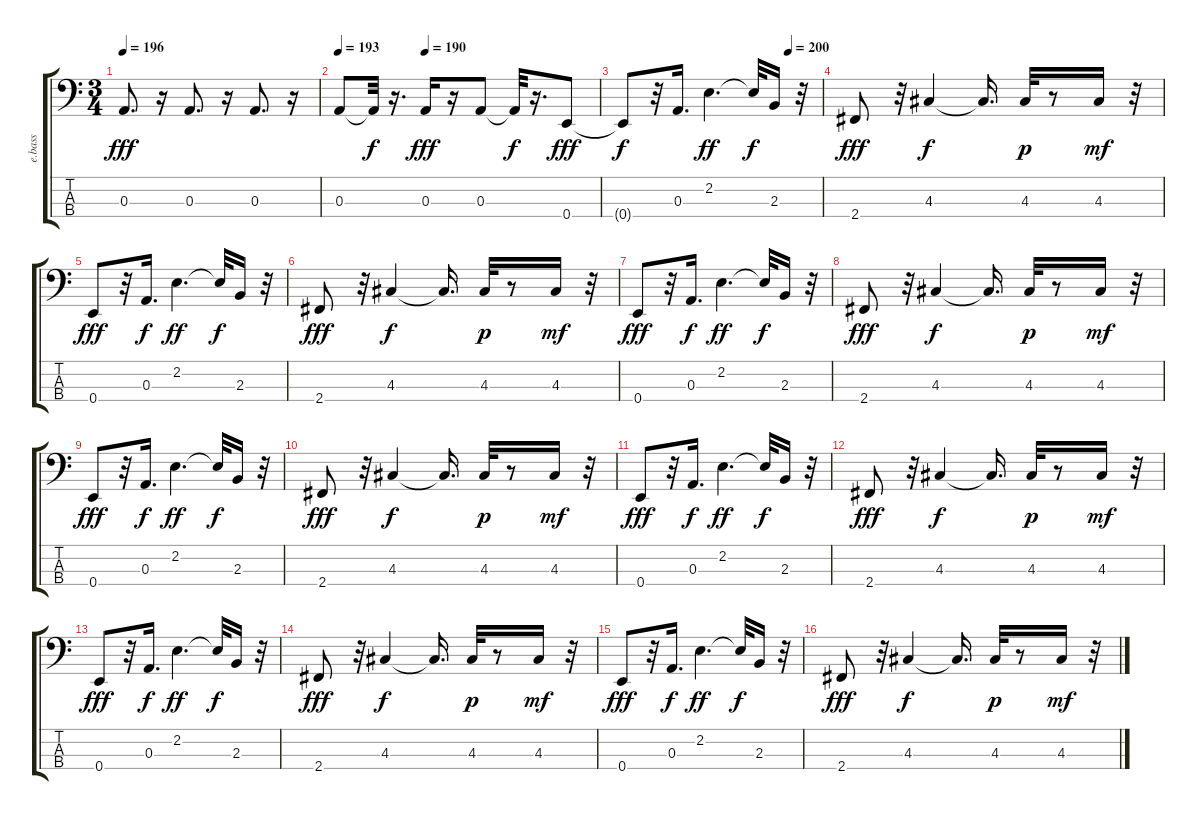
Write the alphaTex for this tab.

\track ("e.bass" "e.bass") {instrument fretlessbass}
\staff {score tabs}
\tuning (G2 D2 A1 E1) {hide}
\ts (3 4)
\tempo 196
\clef f4
\ks c
0.3.8{d dy fff} r.16 0.3.8{d} r.16 0.3.8{d} r.16 |
\tempo 193
\tempo (190 0.3333333333333333)
0.3.8 0.3{t}.32{dy f} r.16{d} 0.3.16{dy fff} r.16 0.3.8 0.3{t}.32{dy f} r.16{d} 0.4.8{dy fff} |
\tempo (200 0.8333333333333334)
0.4{t}.8{dy f} r.32 0.3.16{d} 2.2.4{d dy ff} 2.2{t}.32{dy f} 2.3.16 r.32 |
2.4.8{dy fff} r.32 4.3.4{dy f} 4.3{t}.16{d} 4.3.32{dy p} r.8 4.3.16{dy mf} r.32 |
0.4.8{dy fff} r.32 0.3.16{d dy f} 2.2.4{d dy ff} 2.2{t}.32{dy f} 2.3.16 r.32 |
2.4.8{dy fff} r.32 4.3.4{dy f} 4.3{t}.16{d} 4.3.32{dy p} r.8 4.3.16{dy mf} r.32 |
0.4.8{dy fff} r.32 0.3.16{d dy f} 2.2.4{d dy ff} 2.2{t}.32{dy f} 2.3.16 r.32 |
2.4.8{dy fff} r.32 4.3.4{dy f} 4.3{t}.16{d} 4.3.32{dy p} r.8 4.3.16{dy mf} r.32 |
0.4.8{dy fff} r.32 0.3.16{d dy f} 2.2.4{d dy ff} 2.2{t}.32{dy f} 2.3.16 r.32 |
2.4.8{dy fff} r.32 4.3.4{dy f} 4.3{t}.16{d} 4.3.32{dy p} r.8 4.3.16{dy mf} r.32 |
0.4.8{dy fff} r.32 0.3.16{d dy f} 2.2.4{d dy ff} 2.2{t}.32{dy f} 2.3.16 r.32 |
2.4.8{dy fff} r.32 4.3.4{dy f} 4.3{t}.16{d} 4.3.32{dy p} r.8 4.3.16{dy mf} r.32 |
0.4.8{dy fff} r.32 0.3.16{d dy f} 2.2.4{d dy ff} 2.2{t}.32{dy f} 2.3.16 r.32 |
2.4.8{dy fff} r.32 4.3.4{dy f} 4.3{t}.16{d} 4.3.32{dy p} r.8 4.3.16{dy mf} r.32 |
0.4.8{dy fff} r.32 0.3.16{d dy f} 2.2.4{d dy ff} 2.2{t}.32{dy f} 2.3.16 r.32 |
2.4.8{dy fff} r.32 4.3.4{dy f} 4.3{t}.16{d} 4.3.32{dy p} r.8 4.3.16{dy mf} r.32
